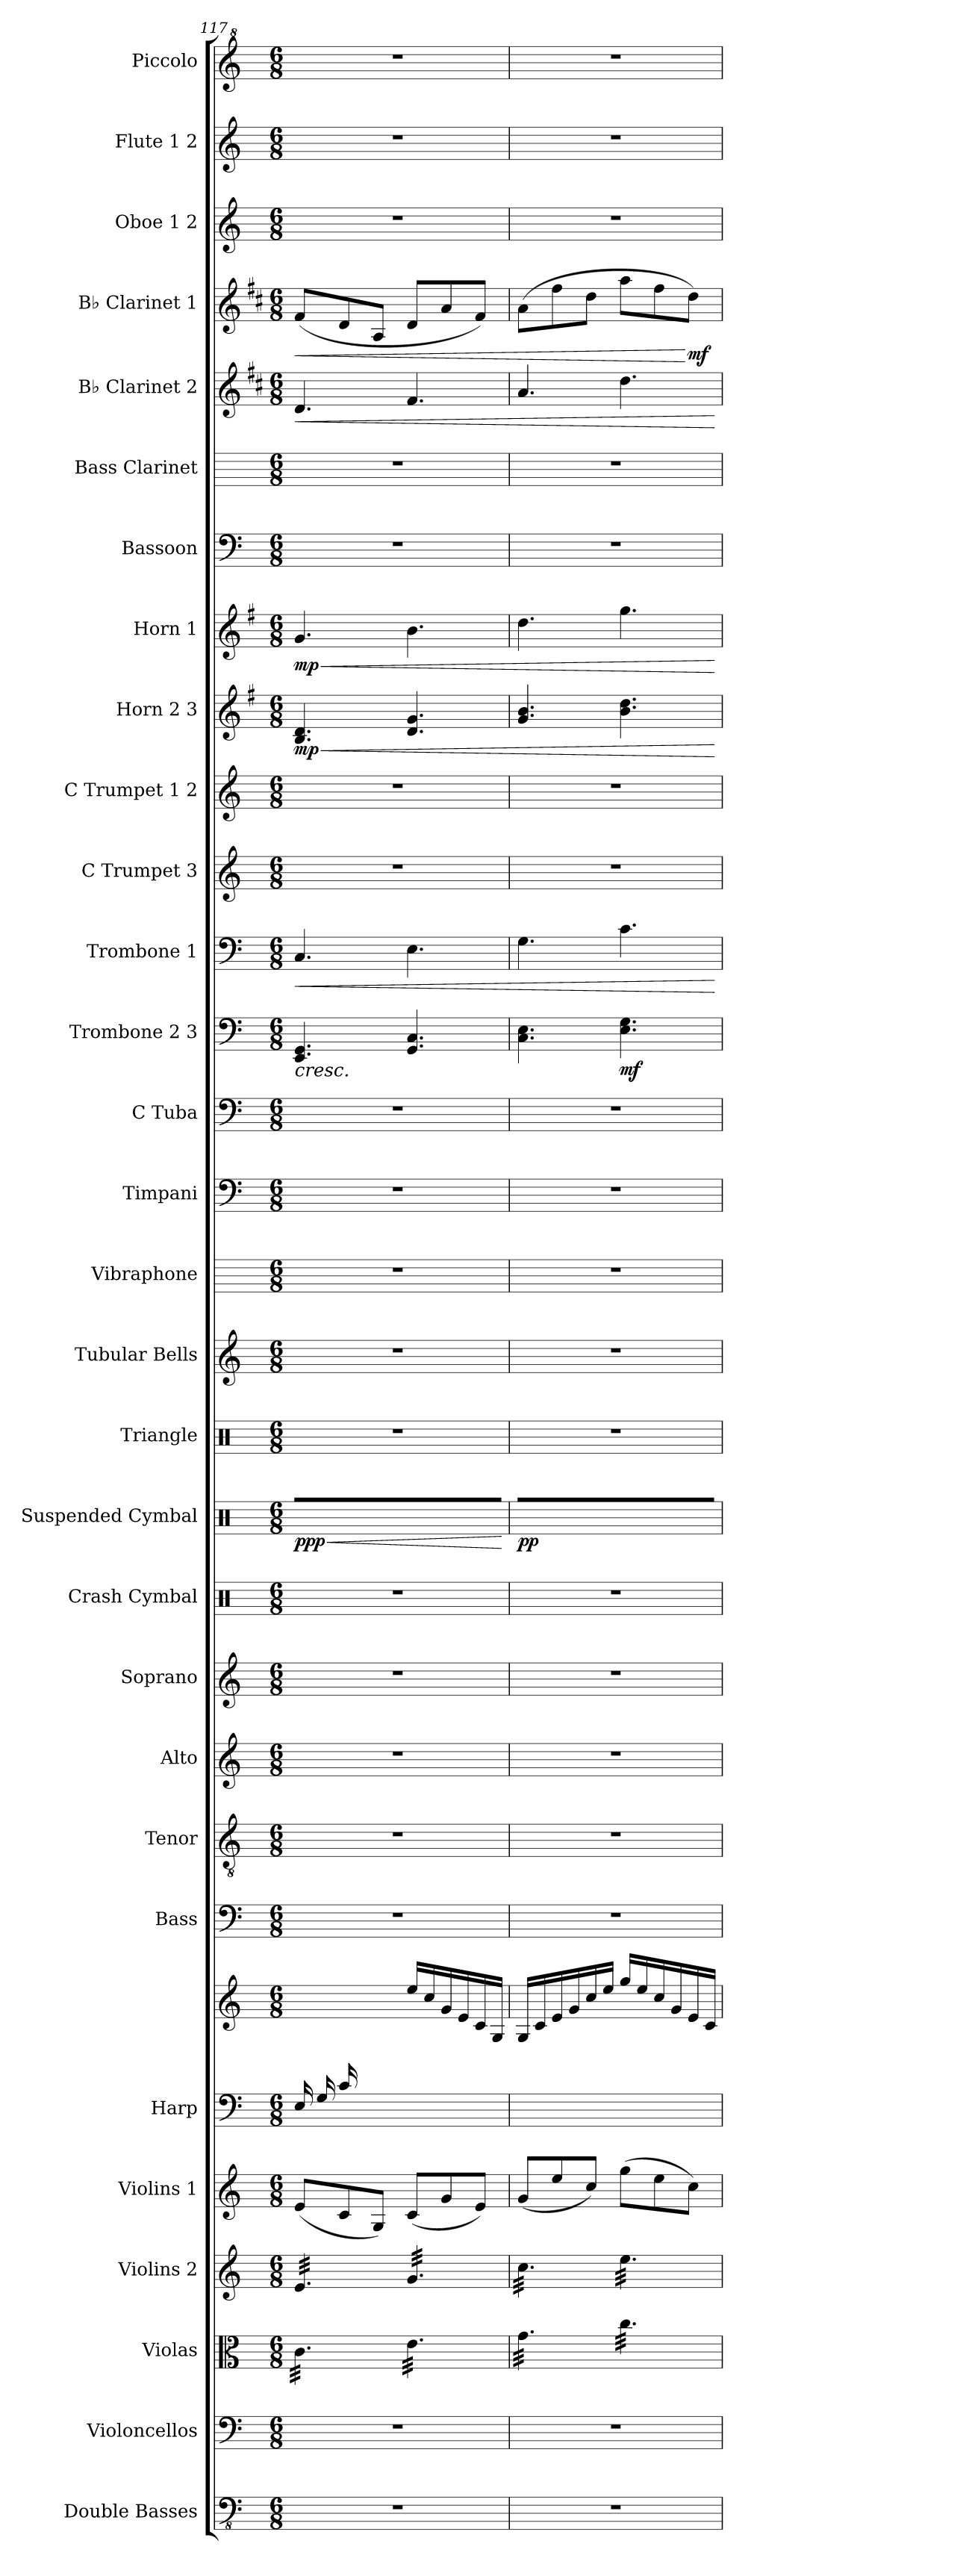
**kern	**kern	**kern	**kern	**kern	**kern	**kern	**kern	**kern	**kern	**kern	**kern	**kern	**dynam	**kern	**kern	**kern	**kern	**kern	**kern	**dynam	**kern	**dynam	**kern	**kern	**kern	**dynam	**kern	**dynam	**kern	**kern	**kern	**dynam	**kern	**dynam	**kern	**kern	**kern
*part30	*part29	*part28	*part27	*part26	*part25	*part25	*part24	*part23	*part22	*part21	*part20	*part19	*part19	*part18	*part17	*part16	*part15	*part14	*part13	*part13	*part12	*part12	*part11	*part10	*part9	*part9	*part8	*part8	*part7	*part6	*part5	*part5	*part4	*part4	*part3	*part2	*part1
*staff31	*staff30	*staff29	*staff28	*staff27	*staff26	*staff25	*staff24	*staff23	*staff22	*staff21	*staff20	*staff19	*staff19	*staff18	*staff17	*staff16	*staff15	*staff14	*staff13	*staff13	*staff12	*staff12	*staff11	*staff10	*staff9	*staff9	*staff8	*staff8	*staff7	*staff6	*staff5	*staff5	*staff4	*staff4	*staff3	*staff2	*staff1
*I"Double Basses	*I"Violoncellos	*I"Violas	*I"Violins 2	*I"Violins 1	*I"Harp	*	*I"Bass	*I"Tenor	*I"Alto	*I"Soprano	*I"Crash Cymbal	*I"Suspended Cymbal	*	*I"Triangle	*I"Tubular Bells	*I"Vibraphone	*I"Timpani	*I"C Tuba	*I"Trombone 2 3	*	*I"Trombone 1	*	*I"C Trumpet 3	*I"C Trumpet 1 2	*I"Horn 2 3	*	*I"Horn 1	*	*I"Bassoon	*I"Bass Clarinet	*I"B♭ Clarinet 2	*	*I"B♭ Clarinet 1	*	*I"Oboe 1 2	*I"Flute 1 2	*I"Piccolo
*I'Dbs.	*I'Vlcs.	*I'Vlas.	*I'Vlns. 2	*I'Vlns. 1	*I'Hrp.	*	*I'B.	*I'T.	*I'A.	*I'S.	*I'Cr. Cym.	*I'Susp. Cym.	*	*I'Trgl.	*I'Tu. Be.	*I'Vib.	*I'Timp.	*I'C Tu.	*I'Trb. 2 3	*	*I'Trb. 1	*	*I'C Tpt. 3	*I'C Tpt. 1 2	*I'Hn. 2 3	*	*I'Hn. 1	*	*I'Bsn.	*I'B. Cl.	*I'B♭ Cl. 2	*	*I'B♭ Cl. 1	*	*I'Ob. 1 2	*I'Fl. 1 2	*I'Picc.
*clefFv4	*clefF4	*clefC3	*clefG2	*clefG2	*clefF4	*clefG2	*clefF4	*clefGv2	*clefG2	*clefG2	*clefX	*clefX	*	*clefX	*clefG2	*	*clefF4	*clefF4	*clefF4	*	*clefF4	*	*clefG2	*clefG2	*clefG2	*	*clefG2	*	*clefF4	*	*clefG2	*	*clefG2	*	*clefG2	*clefG2	*clefG^2
*	*	*	*	*	*	*	*	*	*	*	*	*	*	*	*	*	*	*	*	*	*	*	*	*	*ITrd4c7	*	*ITrd4c7	*	*	*ITrd8c14	*ITrd1c2	*	*ITrd1c2	*	*	*	*ITrd-7c-12
*k[]	*k[]	*k[]	*k[]	*k[]	*k[]	*k[]	*k[]	*k[]	*k[]	*k[]	*k[]	*k[]	*	*k[]	*k[]	*k[]	*k[]	*k[]	*k[]	*	*k[]	*	*k[]	*k[]	*k[]	*	*k[]	*	*k[]	*k[]	*k[]	*	*k[]	*	*k[]	*k[]	*k[]
*C:	*C:	*C:	*C:	*C:	*C:	*C:	*C:	*C:	*C:	*C:	*C:	*C:	*	*C:	*C:	*C:	*C:	*C:	*C:	*	*C:	*	*C:	*C:	*C:	*	*C:	*	*C:	*C:	*C:	*	*C:	*	*C:	*C:	*C:
*M6/8	*M6/8	*M6/8	*M6/8	*M6/8	*M6/8	*M6/8	*M6/8	*M6/8	*M6/8	*M6/8	*M6/8	*M6/8	*	*M6/8	*M6/8	*M6/8	*M6/8	*M6/8	*M6/8	*	*M6/8	*	*M6/8	*M6/8	*M6/8	*	*M6/8	*	*M6/8	*M6/8	*M6/8	*	*M6/8	*	*M6/8	*M6/8	*M6/8
=117	=117	=117	=117	=117	=117	=117	=117	=117	=117	=117	=117	=117	=117	=117	=117	=117	=117	=117	=117	=117	=117	=117	=117	=117	=117	=117	=117	=117	=117	=117	=117	=117	=117	=117	=117	=117	=117
*	*	*	*	*	*^	*	*	*	*	*	*	*	*	*	*	*	*	*	*	*	*	*	*	*	*	*	*	*	*	*	*	*	*	*	*	*	*
!	!	!	!	!	!	!	!	!	!	!	!	!	!	!LO:HP:b	!	!	!	!	!	!	!	!	!	!	!	!	!	!	!	!	!	!	!	!	!	!	!	!
!	!	!	!	!	!	!	!	!	!	!	!	!	!	!LO:HP:n=1:b	!	!	!	!	!	!	!LO:HP:b	!	!LO:HP:b	!	!	!	!LO:HP:b	!	!LO:HP:b	!	!	!	!LO:HP:b	!	!LO:HP:b	!	!	!
!	!	!	!	!	!	!	!	!	!	!	!	!	!	!LO:DY:n=1:b	!	!	!	!	!	!	!	!	!	!	!	!	!LO:DY:n=1:b	!	!LO:DY:n=1:b	!	!	!	!	!	!	!	!	!
*	*	*tremolo	*	*	*	*	*	*	*	*	*	*	*	*	*	*	*	*	*	*	*	*	*	*	*	*	*	*	*	*	*	*	*	*	*	*	*	*
*	*	*	*tremolo	*	*	*	*	*	*	*	*	*	*	*	*	*	*	*	*	*	*	*	*	*	*	*	*	*	*	*	*	*	*	*	*	*	*	*
*	*	*	*	*	*	*	*	*	*	*	*	*	*tremolo	*	*	*	*	*	*	*	*	*	*	*	*	*	*	*	*	*	*	*	*	*	*	*	*	*
2.r	2.r	32c\LLL	32e/LLL	(8e/L	16E/LL	2.ryy	8.ryy	2.r	2.r	2.r	2.r	2.r	32R/LLL	< > ppp	2.r	2.r	2.r	2.r	2.r	4.EE/ 4.GG/	<	4.C/	<	2.r	2.r	4.E/ 4.G/	< mp	4.c/	< mp	2.r	2.r	4.c/	<	(8e/L	<	2.r	2.r	2.r
.	.	32c\	32e/	.	.	.	.	.	.	.	.	.	32R/	.	.	.	.	.	.	.	.	.	.	.	.	.	.	.	.	.	.	.	.	.	.	.	.	.
.	.	32c\	32e/	.	16G/	.	.	.	.	.	.	.	32R/	.	.	.	.	.	.	.	.	.	.	.	.	.	.	.	.	.	.	.	.	.	.	.	.	.
.	.	32c\	32e/	.	.	.	.	.	.	.	.	.	32R/	.	.	.	.	.	.	.	.	.	.	.	.	.	.	.	.	.	.	.	.	.	.	.	.	.
.	.	32c\	32e/	8c/	16c/	.	.	.	.	.	.	.	32R/	.	.	.	.	.	.	.	.	.	.	.	.	.	.	.	.	.	.	.	.	8c/	.	.	.	.
.	.	32c\	32e/	.	.	.	.	.	.	.	.	.	32R/	.	.	.	.	.	.	.	.	.	.	.	.	.	.	.	.	.	.	.	.	.	.	.	.	.
.	.	32c\	32e/	.	2ryy	.	16e\	.	.	.	.	.	32R/	.	.	.	.	.	.	.	.	.	.	.	.	.	.	.	.	.	.	.	.	.	.	.	.	.
.	.	32c\	32e/	.	.	.	.	.	.	.	.	.	32R/	.	.	.	.	.	.	.	.	.	.	.	.	.	.	.	.	.	.	.	.	.	.	.	.	.
.	.	32c\	32e/	8G/J)	.	.	16g\	.	.	.	.	.	32R/	.	.	.	.	.	.	.	.	.	.	.	.	.	.	.	.	.	.	.	.	8G/J	.	.	.	.
.	.	32c\	32e/	.	.	.	.	.	.	.	.	.	32R/	.	.	.	.	.	.	.	.	.	.	.	.	.	.	.	.	.	.	.	.	.	.	.	.	.
.	.	32c\	32e/	.	.	.	16cc\JJ	.	.	.	.	.	32R/	.	.	.	.	.	.	.	.	.	.	.	.	.	.	.	.	.	.	.	.	.	.	.	.	.
.	.	32c\JJJ	32e/JJJ	.	.	.	.	.	.	.	.	.	32R/	.	.	.	.	.	.	.	.	.	.	.	.	.	.	.	.	.	.	.	.	.	.	.	.	.
.	.	32e\LLL	32g/LLL	(8c/L	.	.	16ee/LL	.	.	.	.	.	32R/	.	.	.	.	.	.	4.GG/ 4.C/	.	4.E\	.	.	.	4.G/ 4.c/	.	4.e\	.	.	.	4.e/	.	8c/L	.	.	.	.
.	.	32e\	32g/	.	.	.	.	.	.	.	.	.	32R/	.	.	.	.	.	.	.	.	.	.	.	.	.	.	.	.	.	.	.	.	.	.	.	.	.
.	.	32e\	32g/	.	.	.	16cc/	.	.	.	.	.	32R/	.	.	.	.	.	.	.	.	.	.	.	.	.	.	.	.	.	.	.	.	.	.	.	.	.
.	.	32e\	32g/	.	.	.	.	.	.	.	.	.	32R/	.	.	.	.	.	.	.	.	.	.	.	.	.	.	.	.	.	.	.	.	.	.	.	.	.
.	.	32e\	32g/	8g/	.	.	16g/	.	.	.	.	.	32R/	.	.	.	.	.	.	.	.	.	.	.	.	.	.	.	.	.	.	.	.	8g/	.	.	.	.
.	.	32e\	32g/	.	.	.	.	.	.	.	.	.	32R/	.	.	.	.	.	.	.	.	.	.	.	.	.	.	.	.	.	.	.	.	.	.	.	.	.
.	.	32e\	32g/	.	.	.	16e/	.	.	.	.	.	32R/	.	.	.	.	.	.	.	.	.	.	.	.	.	.	.	.	.	.	.	.	.	.	.	.	.
.	.	32e\	32g/	.	.	.	.	.	.	.	.	.	32R/	.	.	.	.	.	.	.	.	.	.	.	.	.	.	.	.	.	.	.	.	.	.	.	.	.
.	.	32e\	32g/	8e/J)	.	.	16c/	.	.	.	.	.	32R/	.	.	.	.	.	.	.	.	.	.	.	.	.	.	.	.	.	.	.	.	8e/J)	.	.	.	.
.	.	32e\	32g/	.	.	.	.	.	.	.	.	.	32R/	.	.	.	.	.	.	.	.	.	.	.	.	.	.	.	.	.	.	.	.	.	.	.	.	.
.	.	32e\	32g/	.	16ryy	.	16G/JJ	.	.	.	.	.	32R/	.	.	.	.	.	.	.	.	.	.	.	.	.	.	.	.	.	.	.	.	.	.	.	.	.
.	.	32e\JJJ	32g/JJJ	.	.	.	.	.	.	.	.	.	32R/JJJ	.	.	.	.	.	.	.	.	.	.	.	.	.	.	.	.	.	.	.	.	.	.	.	.	.
*	*	*	*	*	*v	*v	*	*	*	*	*	*	*	*	*	*	*	*	*	*	*	*	*	*	*	*	*	*	*	*	*	*	*	*	*	*	*	*
.	.	.	.	.	.	.	.	.	.	.	.	.	[	.	.	.	.	.	.	.	.	.	.	.	.	.	.	.	.	.	.	.	.	.	.	.	.
=118	=118	=118	=118	=118	=118	=118	=118	=118	=118	=118	=118	=118	=118	=118	=118	=118	=118	=118	=118	=118	=118	=118	=118	=118	=118	=118	=118	=118	=118	=118	=118	=118	=118	=118	=118	=118	=118
!	!	!	!	!	!	!	!	!	!	!	!	!	!LO:DY:b	!	!	!	!	!	!	!	!	!	!	!	!	!	!	!	!	!	!	!	!	!	!	!	!
2.r	2.r	32g\LLL	32cc\LLL	(8g/L	2.ryy	16G/LL	2.r	2.r	2.r	2.r	2.r	32R/LLL	pp	2.r	2.r	2.r	2.r	2.r	4.C\ 4.E\	.	4.G\	.	2.r	2.r	4.c/ 4.e/	.	4.g\	.	2.r	2.r	4.g/	.	(8g\L	.	2.r	2.r	2.r
.	.	32g\	32cc\	.	.	.	.	.	.	.	.	32R/	.	.	.	.	.	.	.	.	.	.	.	.	.	.	.	.	.	.	.	.	.	.	.	.	.
.	.	32g\	32cc\	.	.	16c/	.	.	.	.	.	32R/	.	.	.	.	.	.	.	.	.	.	.	.	.	.	.	.	.	.	.	.	.	.	.	.	.
.	.	32g\	32cc\	.	.	.	.	.	.	.	.	32R/	.	.	.	.	.	.	.	.	.	.	.	.	.	.	.	.	.	.	.	.	.	.	.	.	.
.	.	32g\	32cc\	8ee/	.	16e/	.	.	.	.	.	32R/	.	.	.	.	.	.	.	.	.	.	.	.	.	.	.	.	.	.	.	.	8ee\	.	.	.	.
.	.	32g\	32cc\	.	.	.	.	.	.	.	.	32R/	.	.	.	.	.	.	.	.	.	.	.	.	.	.	.	.	.	.	.	.	.	.	.	.	.
.	.	32g\	32cc\	.	.	16g/	.	.	.	.	.	32R/	.	.	.	.	.	.	.	.	.	.	.	.	.	.	.	.	.	.	.	.	.	.	.	.	.
.	.	32g\	32cc\	.	.	.	.	.	.	.	.	32R/	.	.	.	.	.	.	.	.	.	.	.	.	.	.	.	.	.	.	.	.	.	.	.	.	.
.	.	32g\	32cc\	8cc/J)	.	16cc/	.	.	.	.	.	32R/	.	.	.	.	.	.	.	.	.	.	.	.	.	.	.	.	.	.	.	.	8cc\J	.	.	.	.
.	.	32g\	32cc\	.	.	.	.	.	.	.	.	32R/	.	.	.	.	.	.	.	.	.	.	.	.	.	.	.	.	.	.	.	.	.	.	.	.	.
.	.	32g\	32cc\	.	.	16ee/JJ	.	.	.	.	.	32R/	.	.	.	.	.	.	.	.	.	.	.	.	.	.	.	.	.	.	.	.	.	.	.	.	.
.	.	32g\JJJ	32cc\JJJ	.	.	.	.	.	.	.	.	32R/	.	.	.	.	.	.	.	.	.	.	.	.	.	.	.	.	.	.	.	.	.	.	.	.	.
!	!	!	!	!	!	!	!	!	!	!	!	!	!	!	!	!	!	!	!	!LO:DY:b	!	!	!	!	!	!	!	!	!	!	!	!	!	!	!	!	!
.	.	32cc\LLL	32ee\LLL	(8gg\L	.	16gg/LL	.	.	.	.	.	32R/	.	.	.	.	.	.	4.E\ 4.G\	mf	4.c\	.	.	.	4.e\ 4.g\	.	4.cc\	.	.	.	4.cc\	.	8gg\L	.	.	.	.
.	.	32cc\	32ee\	.	.	.	.	.	.	.	.	32R/	.	.	.	.	.	.	.	.	.	.	.	.	.	.	.	.	.	.	.	.	.	.	.	.	.
.	.	32cc\	32ee\	.	.	16ee/	.	.	.	.	.	32R/	.	.	.	.	.	.	.	.	.	.	.	.	.	.	.	.	.	.	.	.	.	.	.	.	.
.	.	32cc\	32ee\	.	.	.	.	.	.	.	.	32R/	.	.	.	.	.	.	.	.	.	.	.	.	.	.	.	.	.	.	.	.	.	.	.	.	.
.	.	32cc\	32ee\	8ee\	.	16cc/	.	.	.	.	.	32R/	.	.	.	.	.	.	.	.	.	.	.	.	.	.	.	.	.	.	.	.	8ee\	.	.	.	.
.	.	32cc\	32ee\	.	.	.	.	.	.	.	.	32R/	.	.	.	.	.	.	.	.	.	.	.	.	.	.	.	.	.	.	.	.	.	.	.	.	.
.	.	32cc\	32ee\	.	.	16g/	.	.	.	.	.	32R/	.	.	.	.	.	.	.	.	.	.	.	.	.	.	.	.	.	.	.	.	.	.	.	.	.
.	.	32cc\	32ee\	.	.	.	.	.	.	.	.	32R/	.	.	.	.	.	.	.	.	.	.	.	.	.	.	.	.	.	.	.	.	.	.	.	.	.
!	!	!	!	!	!	!	!	!	!	!	!	!	!	!	!	!	!	!	!	!	!	!	!	!	!	!	!	!	!	!	!	!	!	!LO:DY:n=1:b	!	!	!
.	.	32cc\	32ee\	8cc\J)	.	16e/	.	.	.	.	.	32R/	.	.	.	.	.	.	.	.	.	.	.	.	.	.	.	.	.	.	.	.	8cc\J)	[ mf	.	.	.
.	.	32cc\	32ee\	.	.	.	.	.	.	.	.	32R/	.	.	.	.	.	.	.	.	.	.	.	.	.	.	.	.	.	.	.	.	.	.	.	.	.
.	.	32cc\	32ee\	.	.	16c/JJ	.	.	.	.	.	32R/	.	.	.	.	.	.	.	.	.	.	.	.	.	.	.	.	.	.	.	.	.	.	.	.	.
.	.	32cc\JJJ	32ee\JJJ	.	.	.	.	.	.	.	.	32R/JJJ	.	.	.	.	.	.	.	.	.	.	.	.	.	.	.	.	.	.	.	.	.	.	.	.	.
*	*	*	*	*	*	*	*	*	*	*	*	*Xtremolo	*	*	*	*	*	*	*	*	*	*	*	*	*	*	*	*	*	*	*	*	*	*	*	*	*
*	*	*	*Xtremolo	*	*	*	*	*	*	*	*	*	*	*	*	*	*	*	*	*	*	*	*	*	*	*	*	*	*	*	*	*	*	*	*	*	*
*	*	*Xtremolo	*	*	*	*	*	*	*	*	*	*	*	*	*	*	*	*	*	*	*	*	*	*	*	*	*	*	*	*	*	*	*	*	*	*	*
.	.	.	.	.	.	.	.	.	.	.	.	.	]	.	.	.	.	.	.	[	.	[	.	.	.	[	.	[	.	.	.	[	.	.	.	.	.
=	=	=	=	=	=	=	=	=	=	=	=	=	=	=	=	=	=	=	=	=	=	=	=	=	=	=	=	=	=	=	=	=	=	=	=	=	=
*-	*-	*-	*-	*-	*-	*-	*-	*-	*-	*-	*-	*-	*-	*-	*-	*-	*-	*-	*-	*-	*-	*-	*-	*-	*-	*-	*-	*-	*-	*-	*-	*-	*-	*-	*-	*-	*-
